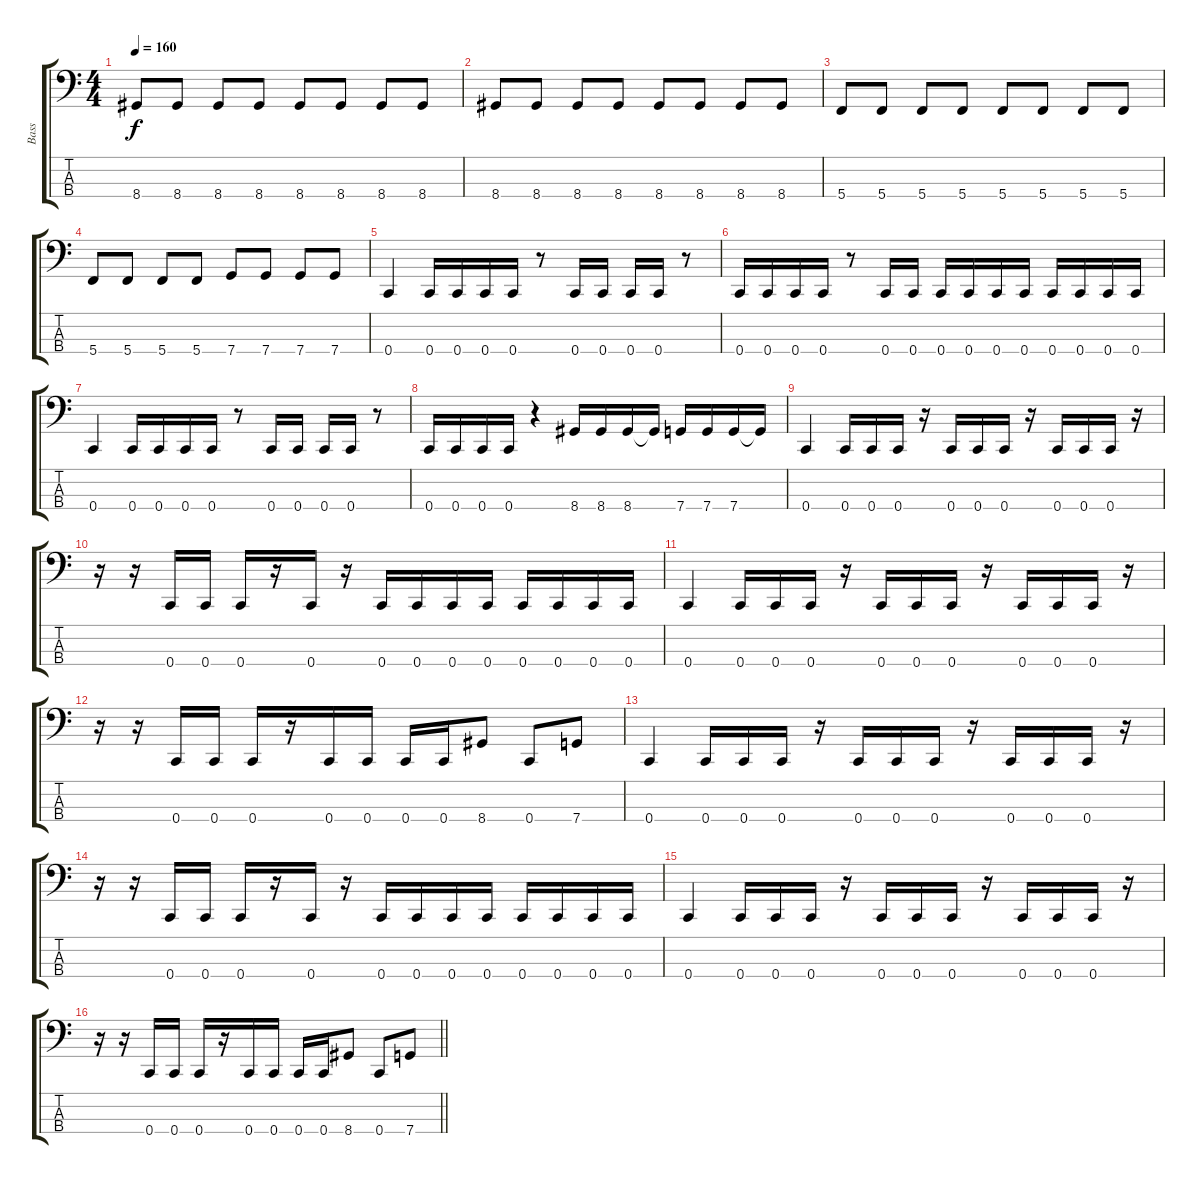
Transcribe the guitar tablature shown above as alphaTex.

\track ("Bass" "Bass") {instrument electricbasspick}
\staff {score tabs}
\tuning (F2 C2 G1 C1) {hide}
\ts (4 4)
\tempo 160
\clef f4
\ks c
8.4.8{dy f} 8.4.8 8.4.8 8.4.8 8.4.8 8.4.8 8.4.8 8.4.8 |
8.4.8 8.4.8 8.4.8 8.4.8 8.4.8 8.4.8 8.4.8 8.4.8 |
5.4.8 5.4.8 5.4.8 5.4.8 5.4.8 5.4.8 5.4.8 5.4.8 |
5.4.8 5.4.8 5.4.8 5.4.8 7.4.8 7.4.8 7.4.8 7.4.8 |
0.4.4 0.4.16 0.4.16 0.4.16 0.4.16 r.8 0.4.16 0.4.16 0.4.16 0.4.16 r.8 |
0.4.16 0.4.16 0.4.16 0.4.16 r.8 0.4.16 0.4.16 0.4.16 0.4.16 0.4.16 0.4.16 0.4.16 0.4.16 0.4.16 0.4.16 |
0.4.4 0.4.16 0.4.16 0.4.16 0.4.16 r.8 0.4.16 0.4.16 0.4.16 0.4.16 r.8 |
0.4.16 0.4.16 0.4.16 0.4.16 r.4 8.4.16 8.4.16 8.4.16 8.4{t}.16 7.4.16 7.4.16 7.4.16 7.4{t}.16 |
0.4.4 0.4.16 0.4.16 0.4.16 r.16 0.4.16 0.4.16 0.4.16 r.16 0.4.16 0.4.16 0.4.16 r.16 |
r.16 r.16 0.4.16 0.4.16 0.4.16 r.16 0.4.16 r.16 0.4.16 0.4.16 0.4.16 0.4.16 0.4.16 0.4.16 0.4.16 0.4.16 |
0.4.4 0.4.16 0.4.16 0.4.16 r.16 0.4.16 0.4.16 0.4.16 r.16 0.4.16 0.4.16 0.4.16 r.16 |
r.16 r.16 0.4.16 0.4.16 0.4.16 r.16 0.4.16 0.4.16 0.4.16 0.4.16 8.4.8 0.4.8 7.4.8 |
0.4.4 0.4.16 0.4.16 0.4.16 r.16 0.4.16 0.4.16 0.4.16 r.16 0.4.16 0.4.16 0.4.16 r.16 |
r.16 r.16 0.4.16 0.4.16 0.4.16 r.16 0.4.16 r.16 0.4.16 0.4.16 0.4.16 0.4.16 0.4.16 0.4.16 0.4.16 0.4.16 |
0.4.4 0.4.16 0.4.16 0.4.16 r.16 0.4.16 0.4.16 0.4.16 r.16 0.4.16 0.4.16 0.4.16 r.16 |
\barLineRight lightlight
r.16 r.16 0.4.16 0.4.16 0.4.16 r.16 0.4.16 0.4.16 0.4.16 0.4.16 8.4.8 0.4.8 7.4.8
